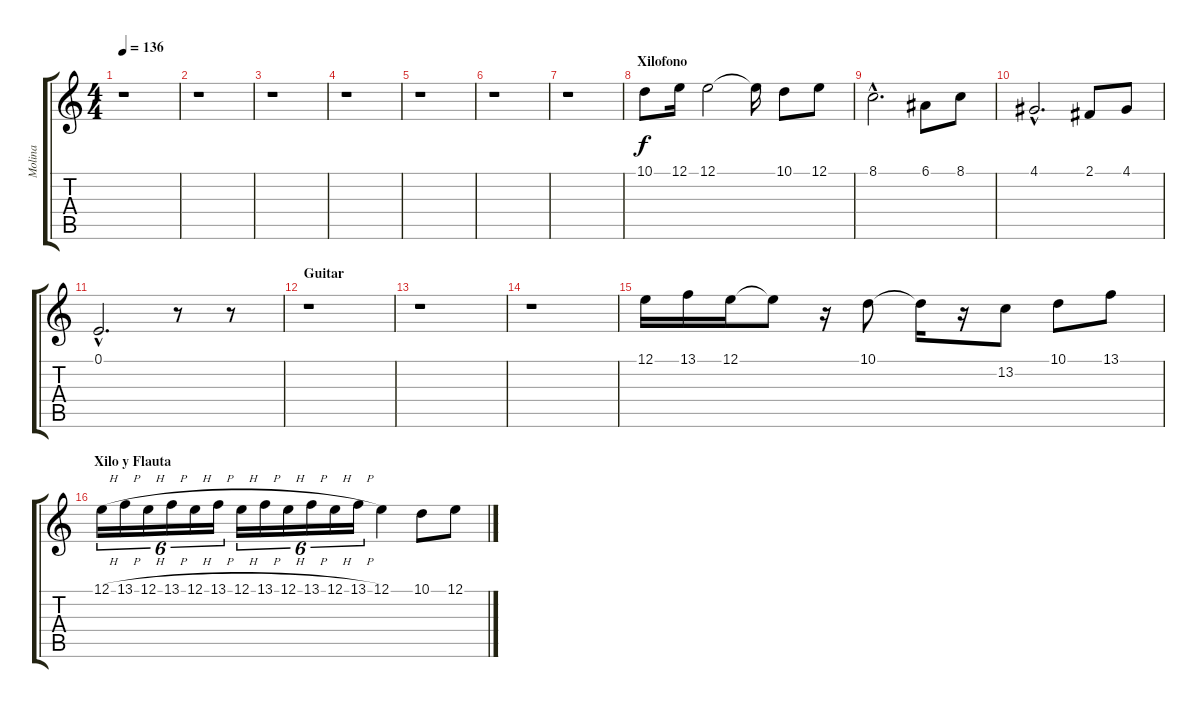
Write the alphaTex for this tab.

\track ("Molina" "Molina") {instrument flute}
\staff {score tabs}
\tuning (E4 B3 G3 D3 A2 E2) {hide}
\ts (4 4)
\tempo 136
\clef g2
\ks c
r.1{dy f} |
r.1 |
r.1 |
\section ("" "")
r.1 |
r.1 |
r.1 |
r.1 |
\section ("" "Xilofono")
10.1.8{volume 12} 12.1.16 12.1.2 12.1{t}.16 10.1.8 12.1.8 |
8.1{hac}.2{d} 6.1.8 8.1.8 |
4.1{hac}.2{d} 2.1.8 4.1.8 |
0.1{hac}.2{d} r.8 r.8 |
\section ("" "Guitar")
r.1 |
r.1 |
r.1 |
12.1.16{volume 16} 13.1.16 12.1.16 12.1{t}.8 r.16 10.1.8 10.1{t}.16 r.16 13.2.8 10.1.8 13.1.8 |
\section ("" "Xilo y Flauta")
12.1{h}.16{tu (6 4)} 13.1{h}.16{tu (6 4)} 12.1{h}.16{tu (6 4)} 13.1{h}.16{tu (6 4)} 12.1{h}.16{tu (6 4)} 13.1{h}.16{tu (6 4)} 12.1{h}.16{tu (6 4)} 13.1{h}.16{tu (6 4)} 12.1{h}.16{tu (6 4)} 13.1{h}.16{tu (6 4)} 12.1{h}.16{tu (6 4)} 13.1{h}.16{tu (6 4)} 12.1.4 10.1.8{volume 13} 12.1.8
